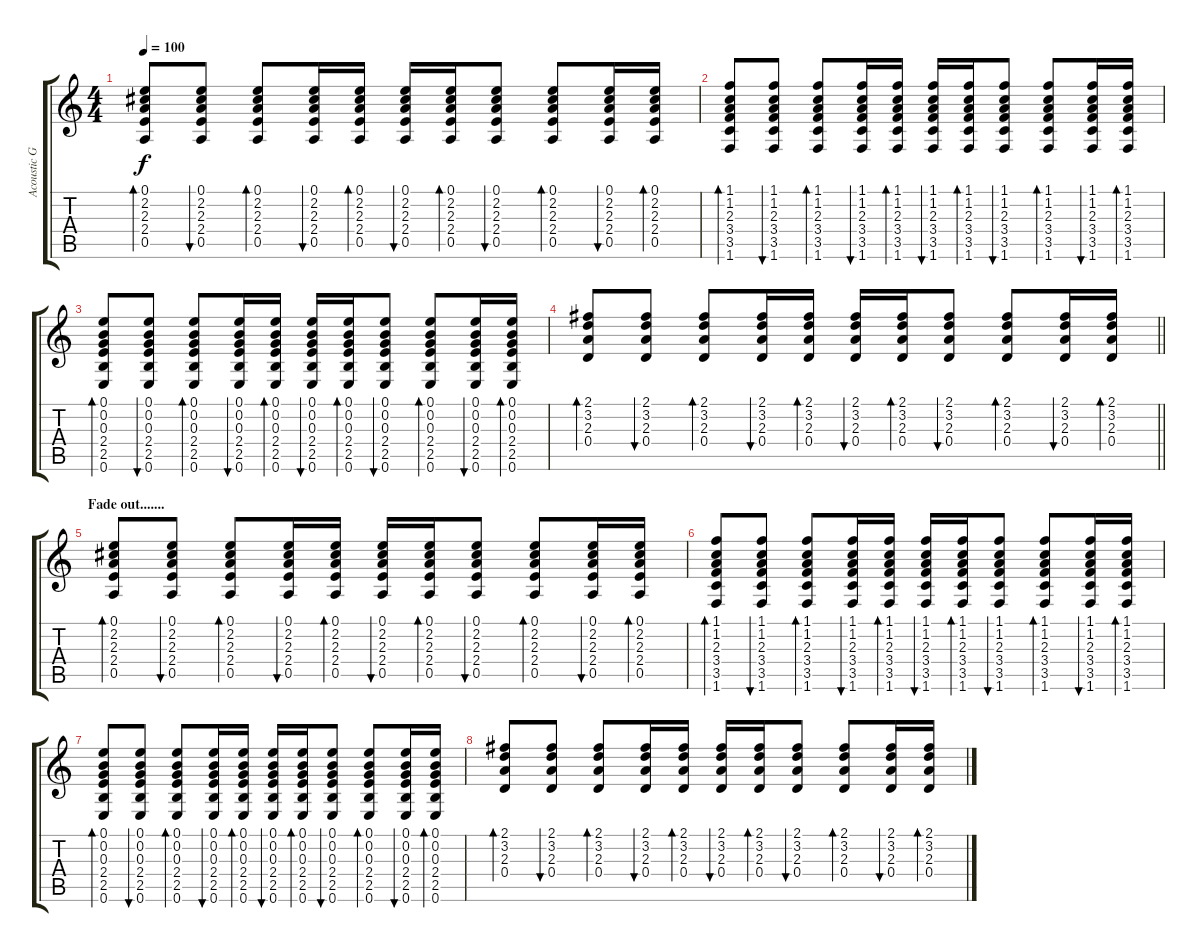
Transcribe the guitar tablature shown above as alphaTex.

\track ("Acoustic Gtr." "Acoustic G") {instrument acousticguitarsteel}
\staff {score tabs}
\tuning (E4 B3 G3 D3 A2 E2) {hide}
\ts (4 4)
\tempo 100
\clef g2
\ks c
(0.1 2.2 2.3 2.4 0.5).8{bd 60 dy f} (0.1 2.2 2.3 2.4 0.5).8{bu 60} (0.1 2.2 2.3 2.4 0.5).8{bd 60} (0.1 2.2 2.3 2.4 0.5).16{bu 60} (0.1 2.2 2.3 2.4 0.5).16{bd 60} (0.1 2.2 2.3 2.4 0.5).16{bu 60} (0.1 2.2 2.3 2.4 0.5).16{bd 60} (0.1 2.2 2.3 2.4 0.5).8{bu 60} (0.1 2.2 2.3 2.4 0.5).8{bd 60} (0.1 2.2 2.3 2.4 0.5).16{bu 60} (0.1 2.2 2.3 2.4 0.5).16{bd 60} |
(1.1 1.2 2.3 3.4 3.5 1.6).8{bd 60} (1.1 1.2 2.3 3.4 3.5 1.6).8{bu 60} (1.1 1.2 2.3 3.4 3.5 1.6).8{bd 60} (1.1 1.2 2.3 3.4 3.5 1.6).16{bu 60} (1.1 1.2 2.3 3.4 3.5 1.6).16{bd 60} (1.1 1.2 2.3 3.4 3.5 1.6).16{bu 60} (1.1 1.2 2.3 3.4 3.5 1.6).16{bd 60} (1.1 1.2 2.3 3.4 3.5 1.6).8{bu 60} (1.1 1.2 2.3 3.4 3.5 1.6).8{bd 60} (1.1 1.2 2.3 3.4 3.5 1.6).16{bu 60} (1.1 1.2 2.3 3.4 3.5 1.6).16{bd 60} |
(0.1 0.2 0.3 2.4 2.5 0.6).8{bd 60} (0.1 0.2 0.3 2.4 2.5 0.6).8{bu 60} (0.1 0.2 0.3 2.4 2.5 0.6).8{bd 60} (0.1 0.2 0.3 2.4 2.5 0.6).16{bu 60} (0.1 0.2 0.3 2.4 2.5 0.6).16{bd 60} (0.1 0.2 0.3 2.4 2.5 0.6).16{bu 60} (0.1 0.2 0.3 2.4 2.5 0.6).16{bd 60} (0.1 0.2 0.3 2.4 2.5 0.6).8{bu 60} (0.1 0.2 0.3 2.4 2.5 0.6).8{bd 60} (0.1 0.2 0.3 2.4 2.5 0.6).16{bu 60} (0.1 0.2 0.3 2.4 2.5 0.6).16{bd 60} |
\barLineRight lightlight
(2.1 3.2 2.3 0.4).8{bd 60} (2.1 3.2 2.3 0.4).8{bu 60} (2.1 3.2 2.3 0.4).8{bd 60} (2.1 3.2 2.3 0.4).16{bu 60} (2.1 3.2 2.3 0.4).16{bd 60} (2.1 3.2 2.3 0.4).16{bu 60} (2.1 3.2 2.3 0.4).16{bd 60} (2.1 3.2 2.3 0.4).8{bu 60} (2.1 3.2 2.3 0.4).8{bd 60} (2.1 3.2 2.3 0.4).16{bu 60} (2.1 3.2 2.3 0.4).16{bd 60} |
\section ("" "Fade out.......")
(0.1 2.2 2.3 2.4 0.5).8{bd 60 volume 0} (0.1 2.2 2.3 2.4 0.5).8{bu 60} (0.1 2.2 2.3 2.4 0.5).8{bd 60} (0.1 2.2 2.3 2.4 0.5).16{bu 60} (0.1 2.2 2.3 2.4 0.5).16{bd 60} (0.1 2.2 2.3 2.4 0.5).16{bu 60} (0.1 2.2 2.3 2.4 0.5).16{bd 60} (0.1 2.2 2.3 2.4 0.5).8{bu 60} (0.1 2.2 2.3 2.4 0.5).8{bd 60} (0.1 2.2 2.3 2.4 0.5).16{bu 60} (0.1 2.2 2.3 2.4 0.5).16{bd 60} |
(1.1 1.2 2.3 3.4 3.5 1.6).8{bd 60} (1.1 1.2 2.3 3.4 3.5 1.6).8{bu 60} (1.1 1.2 2.3 3.4 3.5 1.6).8{bd 60} (1.1 1.2 2.3 3.4 3.5 1.6).16{bu 60} (1.1 1.2 2.3 3.4 3.5 1.6).16{bd 60} (1.1 1.2 2.3 3.4 3.5 1.6).16{bu 60} (1.1 1.2 2.3 3.4 3.5 1.6).16{bd 60} (1.1 1.2 2.3 3.4 3.5 1.6).8{bu 60} (1.1 1.2 2.3 3.4 3.5 1.6).8{bd 60} (1.1 1.2 2.3 3.4 3.5 1.6).16{bu 60} (1.1 1.2 2.3 3.4 3.5 1.6).16{bd 60} |
(0.1 0.2 0.3 2.4 2.5 0.6).8{bd 60} (0.1 0.2 0.3 2.4 2.5 0.6).8{bu 60} (0.1 0.2 0.3 2.4 2.5 0.6).8{bd 60} (0.1 0.2 0.3 2.4 2.5 0.6).16{bu 60} (0.1 0.2 0.3 2.4 2.5 0.6).16{bd 60} (0.1 0.2 0.3 2.4 2.5 0.6).16{bu 60} (0.1 0.2 0.3 2.4 2.5 0.6).16{bd 60} (0.1 0.2 0.3 2.4 2.5 0.6).8{bu 60} (0.1 0.2 0.3 2.4 2.5 0.6).8{bd 60} (0.1 0.2 0.3 2.4 2.5 0.6).16{bu 60} (0.1 0.2 0.3 2.4 2.5 0.6).16{bd 60} |
(2.1 3.2 2.3 0.4).8{bd 60} (2.1 3.2 2.3 0.4).8{bu 60} (2.1 3.2 2.3 0.4).8{bd 60} (2.1 3.2 2.3 0.4).16{bu 60} (2.1 3.2 2.3 0.4).16{bd 60} (2.1 3.2 2.3 0.4).16{bu 60} (2.1 3.2 2.3 0.4).16{bd 60} (2.1 3.2 2.3 0.4).8{bu 60} (2.1 3.2 2.3 0.4).8{bd 60} (2.1 3.2 2.3 0.4).16{bu 60} (2.1 3.2 2.3 0.4).16{bd 60}
